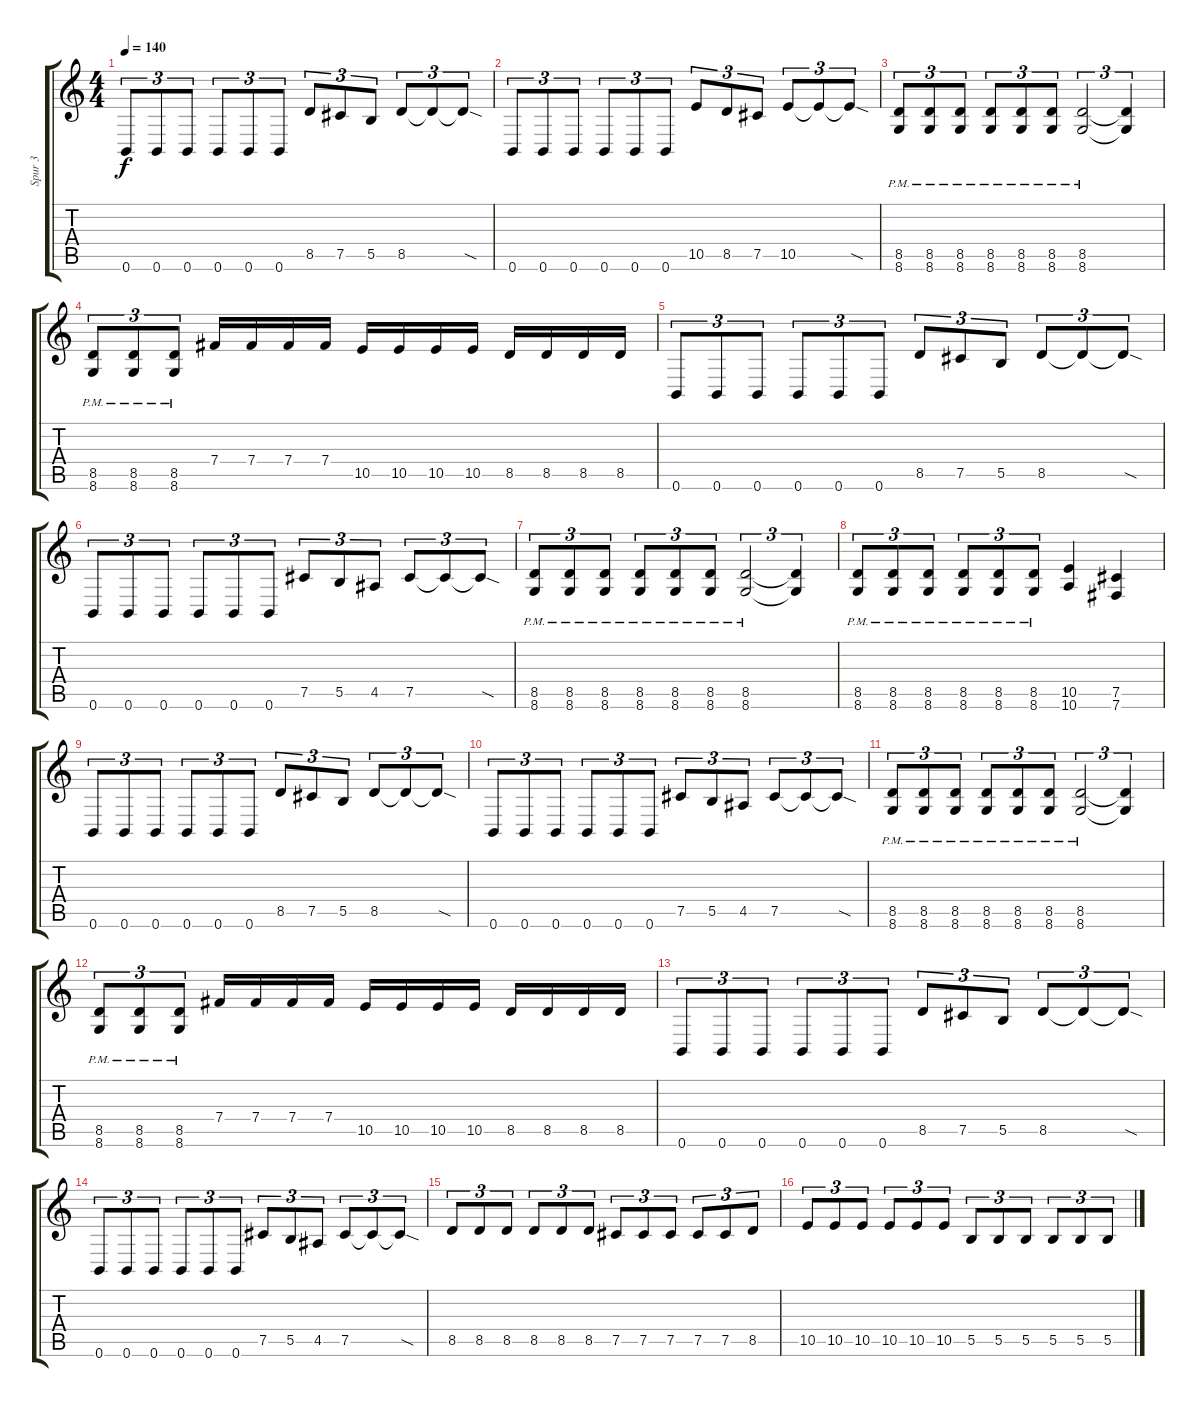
\track ("Spur 3" "Spur 3") {instrument distortionguitar}
\staff {score tabs}
\tuning (Db4 Ab3 E3 B2 Gb2 B1) {hide}
\ts (4 4)
\tempo 140
\clef g2
\ks c
0.6.8{tu (3 2) dy f} 0.6.8{tu (3 2)} 0.6.8{tu (3 2)} 0.6.8{tu (3 2)} 0.6.8{tu (3 2)} 0.6.8{tu (3 2)} 8.5.8{tu (3 2)} 7.5.8{tu (3 2)} 5.5.8{tu (3 2)} 8.5.8{tu (3 2)} 8.5{t}.8{tu (3 2)} 8.5{sod t}.8{tu (3 2)} |
0.6.8{tu (3 2)} 0.6.8{tu (3 2)} 0.6.8{tu (3 2)} 0.6.8{tu (3 2)} 0.6.8{tu (3 2)} 0.6.8{tu (3 2)} 10.5.8{tu (3 2)} 8.5.8{tu (3 2)} 7.5.8{tu (3 2)} 10.5.8{tu (3 2)} 10.5{t}.8{tu (3 2)} 10.5{sod t}.8{tu (3 2)} |
(8.5{pm} 8.6{pm}).8{tu (3 2)} (8.5{pm} 8.6{pm}).8{tu (3 2)} (8.5{pm} 8.6{pm}).8{tu (3 2)} (8.5{pm} 8.6{pm}).8{tu (3 2)} (8.5{pm} 8.6{pm}).8{tu (3 2)} (8.5{pm} 8.6{pm}).8{tu (3 2)} (8.5{pm} 8.6{pm}).2{tu (3 2)} (8.5{t} 8.6{t}).4{tu (3 2)} |
(8.5{pm} 8.6{pm}).8{tu (3 2)} (8.5{pm} 8.6{pm}).8{tu (3 2)} (8.5{pm} 8.6{pm}).8{tu (3 2)} 7.4.16 7.4.16 7.4.16 7.4.16 10.5.16 10.5.16 10.5.16 10.5.16 8.5.16 8.5.16 8.5.16 8.5.16 |
0.6.8{tu (3 2)} 0.6.8{tu (3 2)} 0.6.8{tu (3 2)} 0.6.8{tu (3 2)} 0.6.8{tu (3 2)} 0.6.8{tu (3 2)} 8.5.8{tu (3 2)} 7.5.8{tu (3 2)} 5.5.8{tu (3 2)} 8.5.8{tu (3 2)} 8.5{t}.8{tu (3 2)} 8.5{sod t}.8{tu (3 2)} |
0.6.8{tu (3 2)} 0.6.8{tu (3 2)} 0.6.8{tu (3 2)} 0.6.8{tu (3 2)} 0.6.8{tu (3 2)} 0.6.8{tu (3 2)} 7.5.8{tu (3 2)} 5.5.8{tu (3 2)} 4.5.8{tu (3 2)} 7.5.8{tu (3 2)} 7.5{t}.8{tu (3 2)} 7.5{sod t}.8{tu (3 2)} |
(8.5{pm} 8.6{pm}).8{tu (3 2)} (8.5{pm} 8.6{pm}).8{tu (3 2)} (8.5{pm} 8.6{pm}).8{tu (3 2)} (8.5{pm} 8.6{pm}).8{tu (3 2)} (8.5{pm} 8.6{pm}).8{tu (3 2)} (8.5{pm} 8.6{pm}).8{tu (3 2)} (8.5{pm} 8.6{pm}).2{tu (3 2)} (8.5{t} 8.6{t}).4{tu (3 2)} |
(8.5{pm} 8.6{pm}).8{tu (3 2)} (8.5{pm} 8.6{pm}).8{tu (3 2)} (8.5{pm} 8.6{pm}).8{tu (3 2)} (8.5{pm} 8.6{pm}).8{tu (3 2)} (8.5{pm} 8.6{pm}).8{tu (3 2)} (8.5{pm} 8.6{pm}).8{tu (3 2)} (10.5 10.6).4 (7.5 7.6).4 |
0.6.8{tu (3 2)} 0.6.8{tu (3 2)} 0.6.8{tu (3 2)} 0.6.8{tu (3 2)} 0.6.8{tu (3 2)} 0.6.8{tu (3 2)} 8.5.8{tu (3 2)} 7.5.8{tu (3 2)} 5.5.8{tu (3 2)} 8.5.8{tu (3 2)} 8.5{t}.8{tu (3 2)} 8.5{sod t}.8{tu (3 2)} |
0.6.8{tu (3 2)} 0.6.8{tu (3 2)} 0.6.8{tu (3 2)} 0.6.8{tu (3 2)} 0.6.8{tu (3 2)} 0.6.8{tu (3 2)} 7.5.8{tu (3 2)} 5.5.8{tu (3 2)} 4.5.8{tu (3 2)} 7.5.8{tu (3 2)} 7.5{t}.8{tu (3 2)} 7.5{sod t}.8{tu (3 2)} |
(8.5{pm} 8.6{pm}).8{tu (3 2)} (8.5{pm} 8.6{pm}).8{tu (3 2)} (8.5{pm} 8.6{pm}).8{tu (3 2)} (8.5{pm} 8.6{pm}).8{tu (3 2)} (8.5{pm} 8.6{pm}).8{tu (3 2)} (8.5{pm} 8.6{pm}).8{tu (3 2)} (8.5{pm} 8.6{pm}).2{tu (3 2)} (8.5{t} 8.6{t}).4{tu (3 2)} |
(8.5{pm} 8.6{pm}).8{tu (3 2)} (8.5{pm} 8.6{pm}).8{tu (3 2)} (8.5{pm} 8.6{pm}).8{tu (3 2)} 7.4.16 7.4.16 7.4.16 7.4.16 10.5.16 10.5.16 10.5.16 10.5.16 8.5.16 8.5.16 8.5.16 8.5.16 |
0.6.8{tu (3 2)} 0.6.8{tu (3 2)} 0.6.8{tu (3 2)} 0.6.8{tu (3 2)} 0.6.8{tu (3 2)} 0.6.8{tu (3 2)} 8.5.8{tu (3 2)} 7.5.8{tu (3 2)} 5.5.8{tu (3 2)} 8.5.8{tu (3 2)} 8.5{t}.8{tu (3 2)} 8.5{sod t}.8{tu (3 2)} |
0.6.8{tu (3 2)} 0.6.8{tu (3 2)} 0.6.8{tu (3 2)} 0.6.8{tu (3 2)} 0.6.8{tu (3 2)} 0.6.8{tu (3 2)} 7.5.8{tu (3 2)} 5.5.8{tu (3 2)} 4.5.8{tu (3 2)} 7.5.8{tu (3 2)} 7.5{t}.8{tu (3 2)} 7.5{sod t}.8{tu (3 2)} |
8.5.8{tu (3 2)} 8.5.8{tu (3 2)} 8.5.8{tu (3 2)} 8.5.8{tu (3 2)} 8.5.8{tu (3 2)} 8.5.8{tu (3 2)} 7.5.8{tu (3 2)} 7.5.8{tu (3 2)} 7.5.8{tu (3 2)} 7.5.8{tu (3 2)} 7.5.8{tu (3 2)} 8.5.8{tu (3 2)} |
10.5.8{tu (3 2)} 10.5.8{tu (3 2)} 10.5.8{tu (3 2)} 10.5.8{tu (3 2)} 10.5.8{tu (3 2)} 10.5.8{tu (3 2)} 5.5.8{tu (3 2)} 5.5.8{tu (3 2)} 5.5.8{tu (3 2)} 5.5.8{tu (3 2)} 5.5.8{tu (3 2)} 5.5.8{tu (3 2)}
